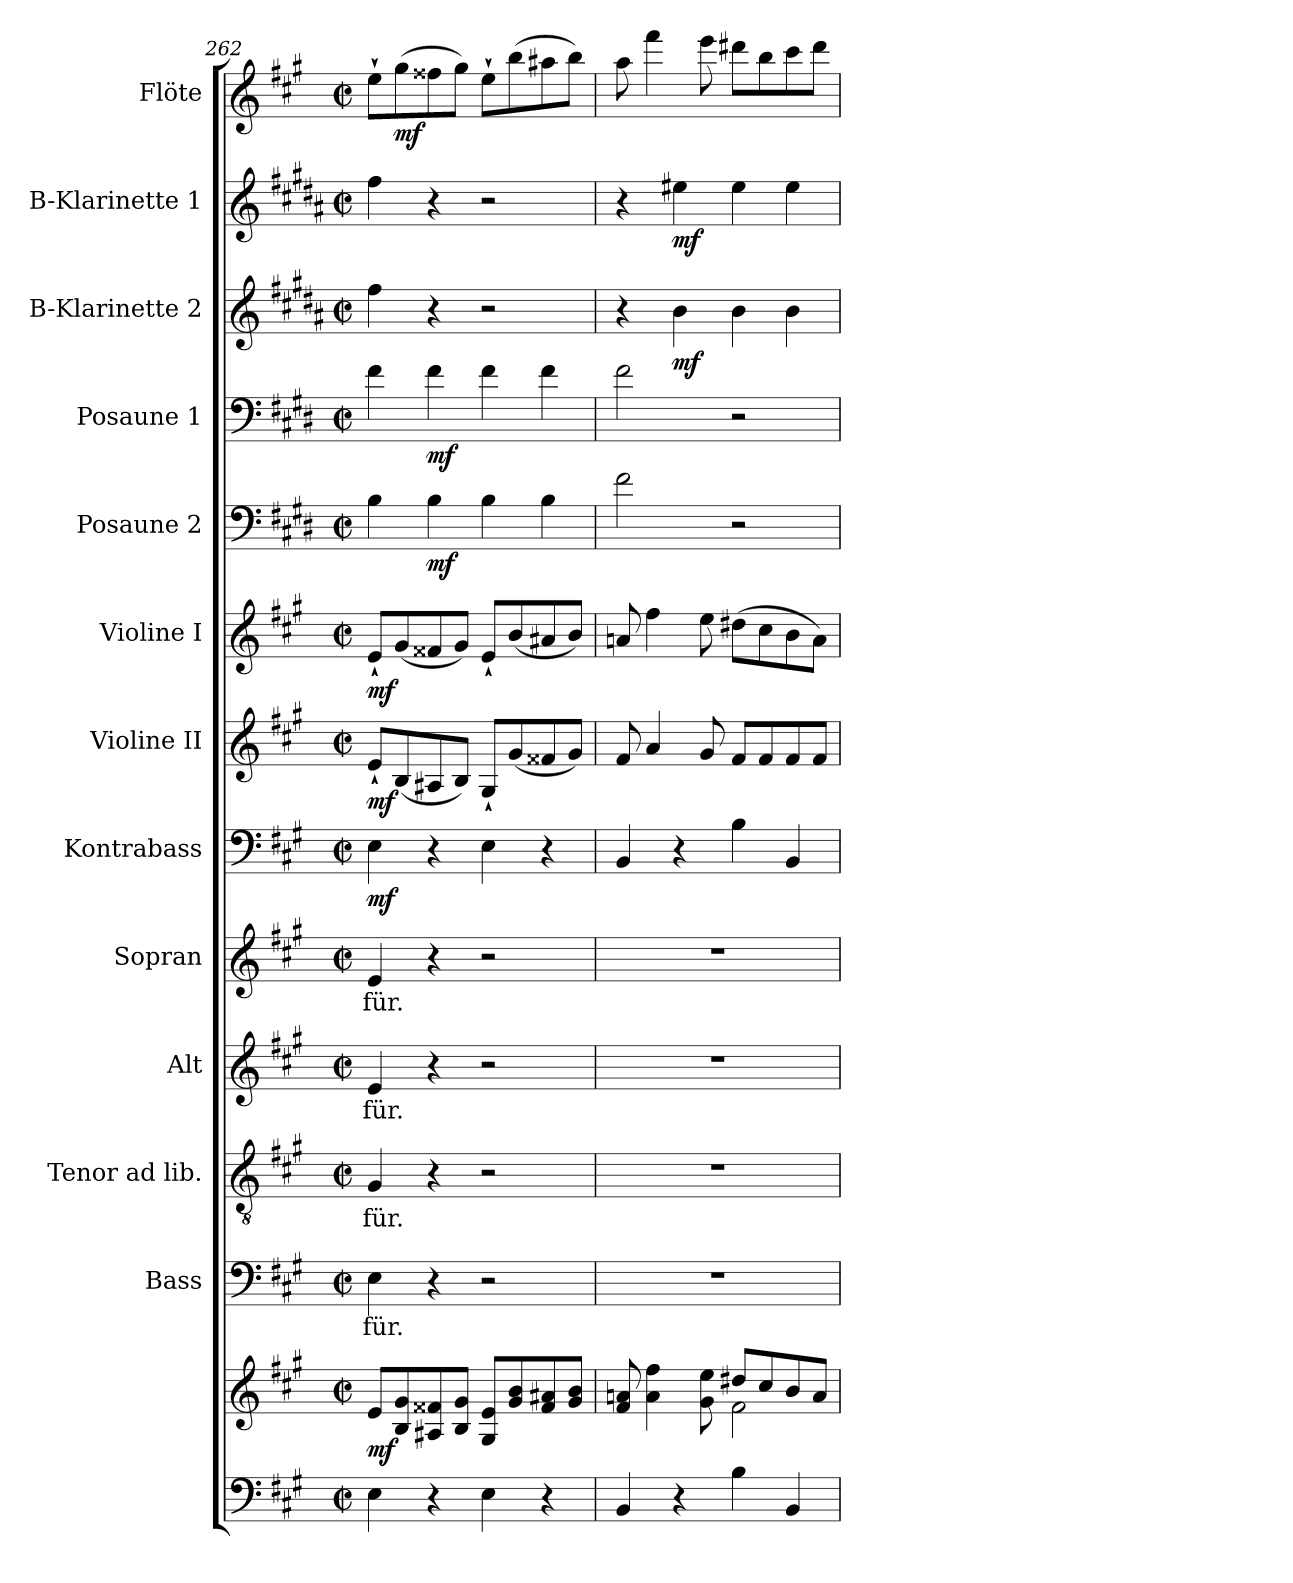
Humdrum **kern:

**kern	**kern	**dynam	**kern	**text	**kern	**text	**kern	**text	**kern	**text	**kern	**dynam	**kern	**dynam	**kern	**dynam	**kern	**dynam	**kern	**dynam	**kern	**dynam	**kern	**dynam	**kern	**dynam
*part13	*part13	*part13	*part12	*part12	*part11	*part11	*part10	*part10	*part9	*part9	*part8	*part8	*part7	*part7	*part6	*part6	*part5	*part5	*part4	*part4	*part3	*part3	*part2	*part2	*part1	*part1
*staff14	*staff13	*staff13/14	*staff12	*staff12	*staff11	*staff11	*staff10	*staff10	*staff9	*staff9	*staff8	*staff8	*staff7	*staff7	*staff6	*staff6	*staff5	*staff5	*staff4	*staff4	*staff3	*staff3	*staff2	*staff2	*staff1	*staff1
*	*	*	*I"Bass	*	*I"Tenor ad lib.	*	*I"Alt	*	*I"Sopran	*	*I"Kontrabass	*	*I"Violine II	*	*I"Violine I	*	*I"Posaune 2	*	*I"Posaune 1	*	*I"B-Klarinette 2	*	*I"B-Klarinette 1	*	*I"Flöte	*
*	*	*	*I'B.	*	*I'T.	*	*I'A.	*	*I'S.	*	*I'Kb.	*	*I'Vl. II	*	*I'Vl. I	*	*I'Pos 2	*	*I'Pos. 1	*	*I'B Kl. 2	*	*I'B Kl. 1	*	*I'Fl.	*
!!LO:PB:g=z
*clefF4	*clefG2	*	*clefF4	*	*clefGv2	*	*clefG2	*	*clefG2	*	*clefF4	*	*clefG2	*	*clefG2	*	*clefF4	*	*clefF4	*	*clefG2	*	*clefG2	*	*clefG2	*
*	*	*	*	*	*	*	*	*	*	*	*ITrd7c12	*	*	*	*	*	*ITrd4c7	*	*ITrd4c7	*	*ITrd1c2	*	*ITrd1c2	*	*	*
*k[f#c#g#]	*k[f#c#g#]	*	*k[f#c#g#]	*	*k[f#c#g#]	*	*k[f#c#g#]	*	*k[f#c#g#]	*	*k[f#c#g#]	*	*k[f#c#g#]	*	*k[f#c#g#]	*	*k[f#c#g#]	*	*k[f#c#g#]	*	*k[f#c#g#]	*	*k[f#c#g#]	*	*k[f#c#g#]	*
*A:	*A:	*	*A:	*	*A:	*	*A:	*	*A:	*	*A:	*	*A:	*	*A:	*	*A:	*	*A:	*	*A:	*	*A:	*	*A:	*
*M2/2	*M2/2	*	*M2/2	*	*M2/2	*	*M2/2	*	*M2/2	*	*M2/2	*	*M2/2	*	*M2/2	*	*M2/2	*	*M2/2	*	*M2/2	*	*M2/2	*	*M2/2	*
*met(c|)	*met(c|)	*	*met(c|)	*	*met(c|)	*	*met(c|)	*	*met(c|)	*	*met(c|)	*	*met(c|)	*	*met(c|)	*	*met(c|)	*	*met(c|)	*	*met(c|)	*	*met(c|)	*	*met(c|)	*
=262	=262	=262	=262	=262	=262	=262	=262	=262	=262	=262	=262	=262	=262	=262	=262	=262	=262	=262	=262	=262	=262	=262	=262	=262	=262	=262
!	!	!LO:DY:b	!	!LO:LY:b	!	!LO:LY:b	!	!LO:LY:b	!	!LO:LY:b	!	!LO:DY:b	!	!LO:DY:b	!	!LO:DY:b	!	!	!	!	!	!	!	!	!	!
4E\	8e/L	mf	4E\	-für.	4G#/	-für.	4e/	-für.	4e/	-für.	4EE\	mf	8e`</L	mf	8e`</L	mf	4E\	.	4B\	.	4ee\	.	4ee\	.	8ee`>\L	.
!	!	!	!	!	!	!	!	!	!	!	!	!	!	!	!	!	!	!	!	!	!	!	!	!	!	!LO:DY:b
.	8B/ 8g#/	.	.	.	.	.	.	.	.	.	.	.	(<8B/	.	(<8g#/	.	.	.	.	.	.	.	.	.	(>8gg#\	mf
!	!	!	!	!	!	!	!	!	!	!	!	!	!	!	!	!	!	!LO:DY:b	!	!LO:DY:b	!	!	!	!	!	!
4r	8A#X/ 8f##X/	.	4r	.	4r	.	4r	.	4r	.	4r	.	8A#X/	.	8f##X/	.	4E\	mf	4B\	mf	4r	.	4r	.	8ff##X\	.
.	8B/ 8g#/J	.	.	.	.	.	.	.	.	.	.	.	8B/J)	.	8g#/J)	.	.	.	.	.	.	.	.	.	8gg#\J)	.
4E\	8G#/ 8e/L	.	2r	.	2r	.	2r	.	2r	.	4EE\	.	8G#`</L	.	8e`</L	.	4E\	.	4B\	.	2r	.	2r	.	8ee`>\L	.
.	8g#/ 8b/	.	.	.	.	.	.	.	.	.	.	.	(<8g#/	.	(<8b/	.	.	.	.	.	.	.	.	.	(>8bb\	.
4r	8f##/ 8a#X/	.	.	.	.	.	.	.	.	.	4r	.	8f##X/	.	8a#X/	.	4E\	.	4B\	.	.	.	.	.	8aa#X\	.
.	8g#/ 8b/J	.	.	.	.	.	.	.	.	.	.	.	8g#/J)	.	8b/J)	.	.	.	.	.	.	.	.	.	8bb\J)	.
=263	=263	=263	=263	=263	=263	=263	=263	=263	=263	=263	=263	=263	=263	=263	=263	=263	=263	=263	=263	=263	=263	=263	=263	=263	=263	=263
*	*^	*	*	*	*	*	*	*	*	*	*	*	*	*	*	*	*	*	*	*	*	*	*	*	*	*
4BB/	8f#/ 8an/	2ryy	.	1r	.	1r	.	1r	.	1r	.	4BBB/	.	8f#/	.	8an/	.	2B\	.	2B\	.	4r	.	4r	.	8aa\	.
.	4a\ 4ff#\	.	.	.	.	.	.	.	.	.	.	.	.	4a/	.	4ff#\	.	.	.	.	.	.	.	.	.	4fff#\	.
!	!	!	!	!	!	!	!	!	!	!	!	!	!	!	!	!	!	!	!	!	!	!	!LO:DY:b	!	!LO:DY:b	!	!
4r	.	.	.	.	.	.	.	.	.	.	.	4r	.	.	.	.	.	.	.	.	.	4a\	mf	4dd#X\	mf	.	.
.	8g#\ 8ee\	.	.	.	.	.	.	.	.	.	.	.	.	8g#/	.	8ee\	.	.	.	.	.	.	.	.	.	8eee\	.
4B\	8dd#X/L	2f#\	.	.	.	.	.	.	.	.	.	4BB\	.	8f#/L	.	(>8dd#X\L	.	2r	.	2r	.	4a\	.	4dd#\	.	8ddd#X\L	.
.	8cc#/	.	.	.	.	.	.	.	.	.	.	.	.	8f#/	.	8cc#\	.	.	.	.	.	.	.	.	.	8bb\	.
4BB/	8b/	.	.	.	.	.	.	.	.	.	.	4BBB/	.	8f#/	.	8b\	.	.	.	.	.	4a\	.	4dd#\	.	8ccc#\	.
.	8a/J	.	.	.	.	.	.	.	.	.	.	.	.	8f#/J	.	8a\J)	.	.	.	.	.	.	.	.	.	8ddd#\J	.
*	*v	*v	*	*	*	*	*	*	*	*	*	*	*	*	*	*	*	*	*	*	*	*	*	*	*	*	*
=	=	=	=	=	=	=	=	=	=	=	=	=	=	=	=	=	=	=	=	=	=	=	=	=	=	=
*-	*-	*-	*-	*-	*-	*-	*-	*-	*-	*-	*-	*-	*-	*-	*-	*-	*-	*-	*-	*-	*-	*-	*-	*-	*-	*-
